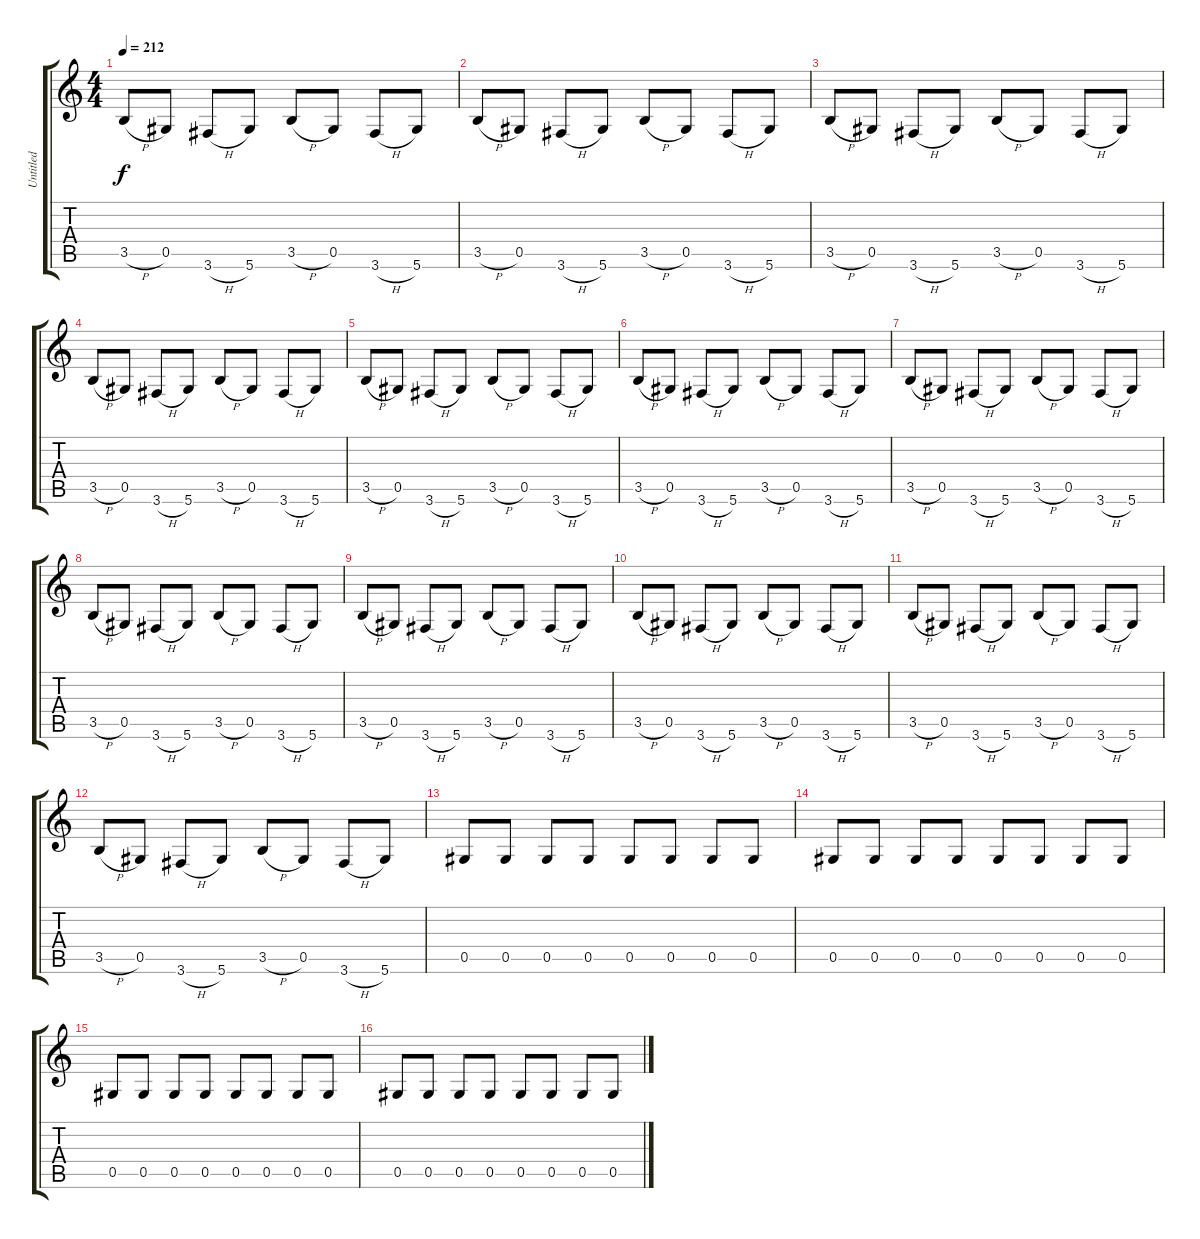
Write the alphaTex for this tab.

\track ("Untitled" "Untitled") {instrument distortionguitar}
\staff {score tabs}
\tuning (Eb4 Bb3 Gb3 Db3 Ab2 Eb2) {hide}
\ts (4 4)
\tempo 212
\clef g2
\ks c
3.5{h}.8{dy f} 0.5.8 3.6{h}.8 5.6.8 3.5{h}.8 0.5.8 3.6{h}.8 5.6.8 |
3.5{h}.8 0.5.8 3.6{h}.8 5.6.8 3.5{h}.8 0.5.8 3.6{h}.8 5.6.8 |
3.5{h}.8 0.5.8 3.6{h}.8 5.6.8 3.5{h}.8 0.5.8 3.6{h}.8 5.6.8 |
3.5{h}.8 0.5.8 3.6{h}.8 5.6.8 3.5{h}.8 0.5.8 3.6{h}.8 5.6.8 |
3.5{h}.8 0.5.8 3.6{h}.8 5.6.8 3.5{h}.8 0.5.8 3.6{h}.8 5.6.8 |
3.5{h}.8 0.5.8 3.6{h}.8 5.6.8 3.5{h}.8 0.5.8 3.6{h}.8 5.6.8 |
3.5{h}.8 0.5.8 3.6{h}.8 5.6.8 3.5{h}.8 0.5.8 3.6{h}.8 5.6.8 |
3.5{h}.8 0.5.8 3.6{h}.8 5.6.8 3.5{h}.8 0.5.8 3.6{h}.8 5.6.8 |
3.5{h}.8 0.5.8 3.6{h}.8 5.6.8 3.5{h}.8 0.5.8 3.6{h}.8 5.6.8 |
3.5{h}.8 0.5.8 3.6{h}.8 5.6.8 3.5{h}.8 0.5.8 3.6{h}.8 5.6.8 |
3.5{h}.8 0.5.8 3.6{h}.8 5.6.8 3.5{h}.8 0.5.8 3.6{h}.8 5.6.8 |
3.5{h}.8 0.5.8 3.6{h}.8 5.6.8 3.5{h}.8 0.5.8 3.6{h}.8 5.6.8 |
0.5.8 0.5.8 0.5.8 0.5.8 0.5.8 0.5.8 0.5.8 0.5.8 |
0.5.8 0.5.8 0.5.8 0.5.8 0.5.8 0.5.8 0.5.8 0.5.8 |
0.5.8 0.5.8 0.5.8 0.5.8 0.5.8 0.5.8 0.5.8 0.5.8 |
0.5.8 0.5.8 0.5.8 0.5.8 0.5.8 0.5.8 0.5.8 0.5.8
